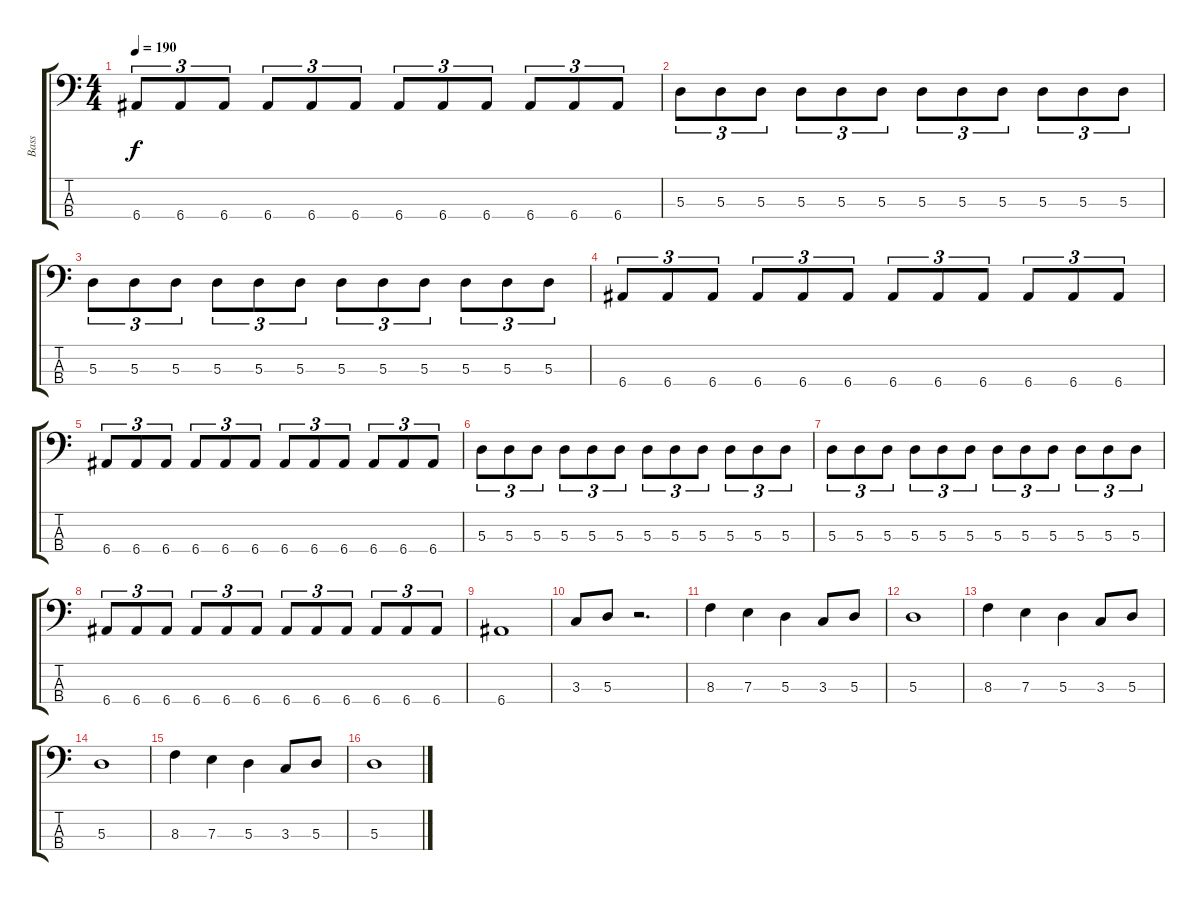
\track ("Bass" "Bass") {instrument electricbasspick}
\staff {score tabs}
\tuning (G2 D2 A1 E1) {hide}
\ts (4 4)
\tempo 190
\clef f4
\ks c
6.4.8{tu (3 2) dy f} 6.4.8{tu (3 2)} 6.4.8{tu (3 2)} 6.4.8{tu (3 2)} 6.4.8{tu (3 2)} 6.4.8{tu (3 2)} 6.4.8{tu (3 2)} 6.4.8{tu (3 2)} 6.4.8{tu (3 2)} 6.4.8{tu (3 2)} 6.4.8{tu (3 2)} 6.4.8{tu (3 2)} |
5.3.8{tu (3 2)} 5.3.8{tu (3 2)} 5.3.8{tu (3 2)} 5.3.8{tu (3 2)} 5.3.8{tu (3 2)} 5.3.8{tu (3 2)} 5.3.8{tu (3 2)} 5.3.8{tu (3 2)} 5.3.8{tu (3 2)} 5.3.8{tu (3 2)} 5.3.8{tu (3 2)} 5.3.8{tu (3 2)} |
5.3.8{tu (3 2)} 5.3.8{tu (3 2)} 5.3.8{tu (3 2)} 5.3.8{tu (3 2)} 5.3.8{tu (3 2)} 5.3.8{tu (3 2)} 5.3.8{tu (3 2)} 5.3.8{tu (3 2)} 5.3.8{tu (3 2)} 5.3.8{tu (3 2)} 5.3.8{tu (3 2)} 5.3.8{tu (3 2)} |
6.4.8{tu (3 2)} 6.4.8{tu (3 2)} 6.4.8{tu (3 2)} 6.4.8{tu (3 2)} 6.4.8{tu (3 2)} 6.4.8{tu (3 2)} 6.4.8{tu (3 2)} 6.4.8{tu (3 2)} 6.4.8{tu (3 2)} 6.4.8{tu (3 2)} 6.4.8{tu (3 2)} 6.4.8{tu (3 2)} |
6.4.8{tu (3 2)} 6.4.8{tu (3 2)} 6.4.8{tu (3 2)} 6.4.8{tu (3 2)} 6.4.8{tu (3 2)} 6.4.8{tu (3 2)} 6.4.8{tu (3 2)} 6.4.8{tu (3 2)} 6.4.8{tu (3 2)} 6.4.8{tu (3 2)} 6.4.8{tu (3 2)} 6.4.8{tu (3 2)} |
5.3.8{tu (3 2)} 5.3.8{tu (3 2)} 5.3.8{tu (3 2)} 5.3.8{tu (3 2)} 5.3.8{tu (3 2)} 5.3.8{tu (3 2)} 5.3.8{tu (3 2)} 5.3.8{tu (3 2)} 5.3.8{tu (3 2)} 5.3.8{tu (3 2)} 5.3.8{tu (3 2)} 5.3.8{tu (3 2)} |
5.3.8{tu (3 2)} 5.3.8{tu (3 2)} 5.3.8{tu (3 2)} 5.3.8{tu (3 2)} 5.3.8{tu (3 2)} 5.3.8{tu (3 2)} 5.3.8{tu (3 2)} 5.3.8{tu (3 2)} 5.3.8{tu (3 2)} 5.3.8{tu (3 2)} 5.3.8{tu (3 2)} 5.3.8{tu (3 2)} |
6.4.8{tu (3 2)} 6.4.8{tu (3 2)} 6.4.8{tu (3 2)} 6.4.8{tu (3 2)} 6.4.8{tu (3 2)} 6.4.8{tu (3 2)} 6.4.8{tu (3 2)} 6.4.8{tu (3 2)} 6.4.8{tu (3 2)} 6.4.8{tu (3 2)} 6.4.8{tu (3 2)} 6.4.8{tu (3 2)} |
6.4.1 |
3.3.8 5.3.8 r.2{d} |
8.3.4 7.3.4 5.3.4 3.3.8 5.3.8 |
5.3.1 |
8.3.4 7.3.4 5.3.4 3.3.8 5.3.8 |
5.3.1 |
8.3.4 7.3.4 5.3.4 3.3.8 5.3.8 |
5.3.1
